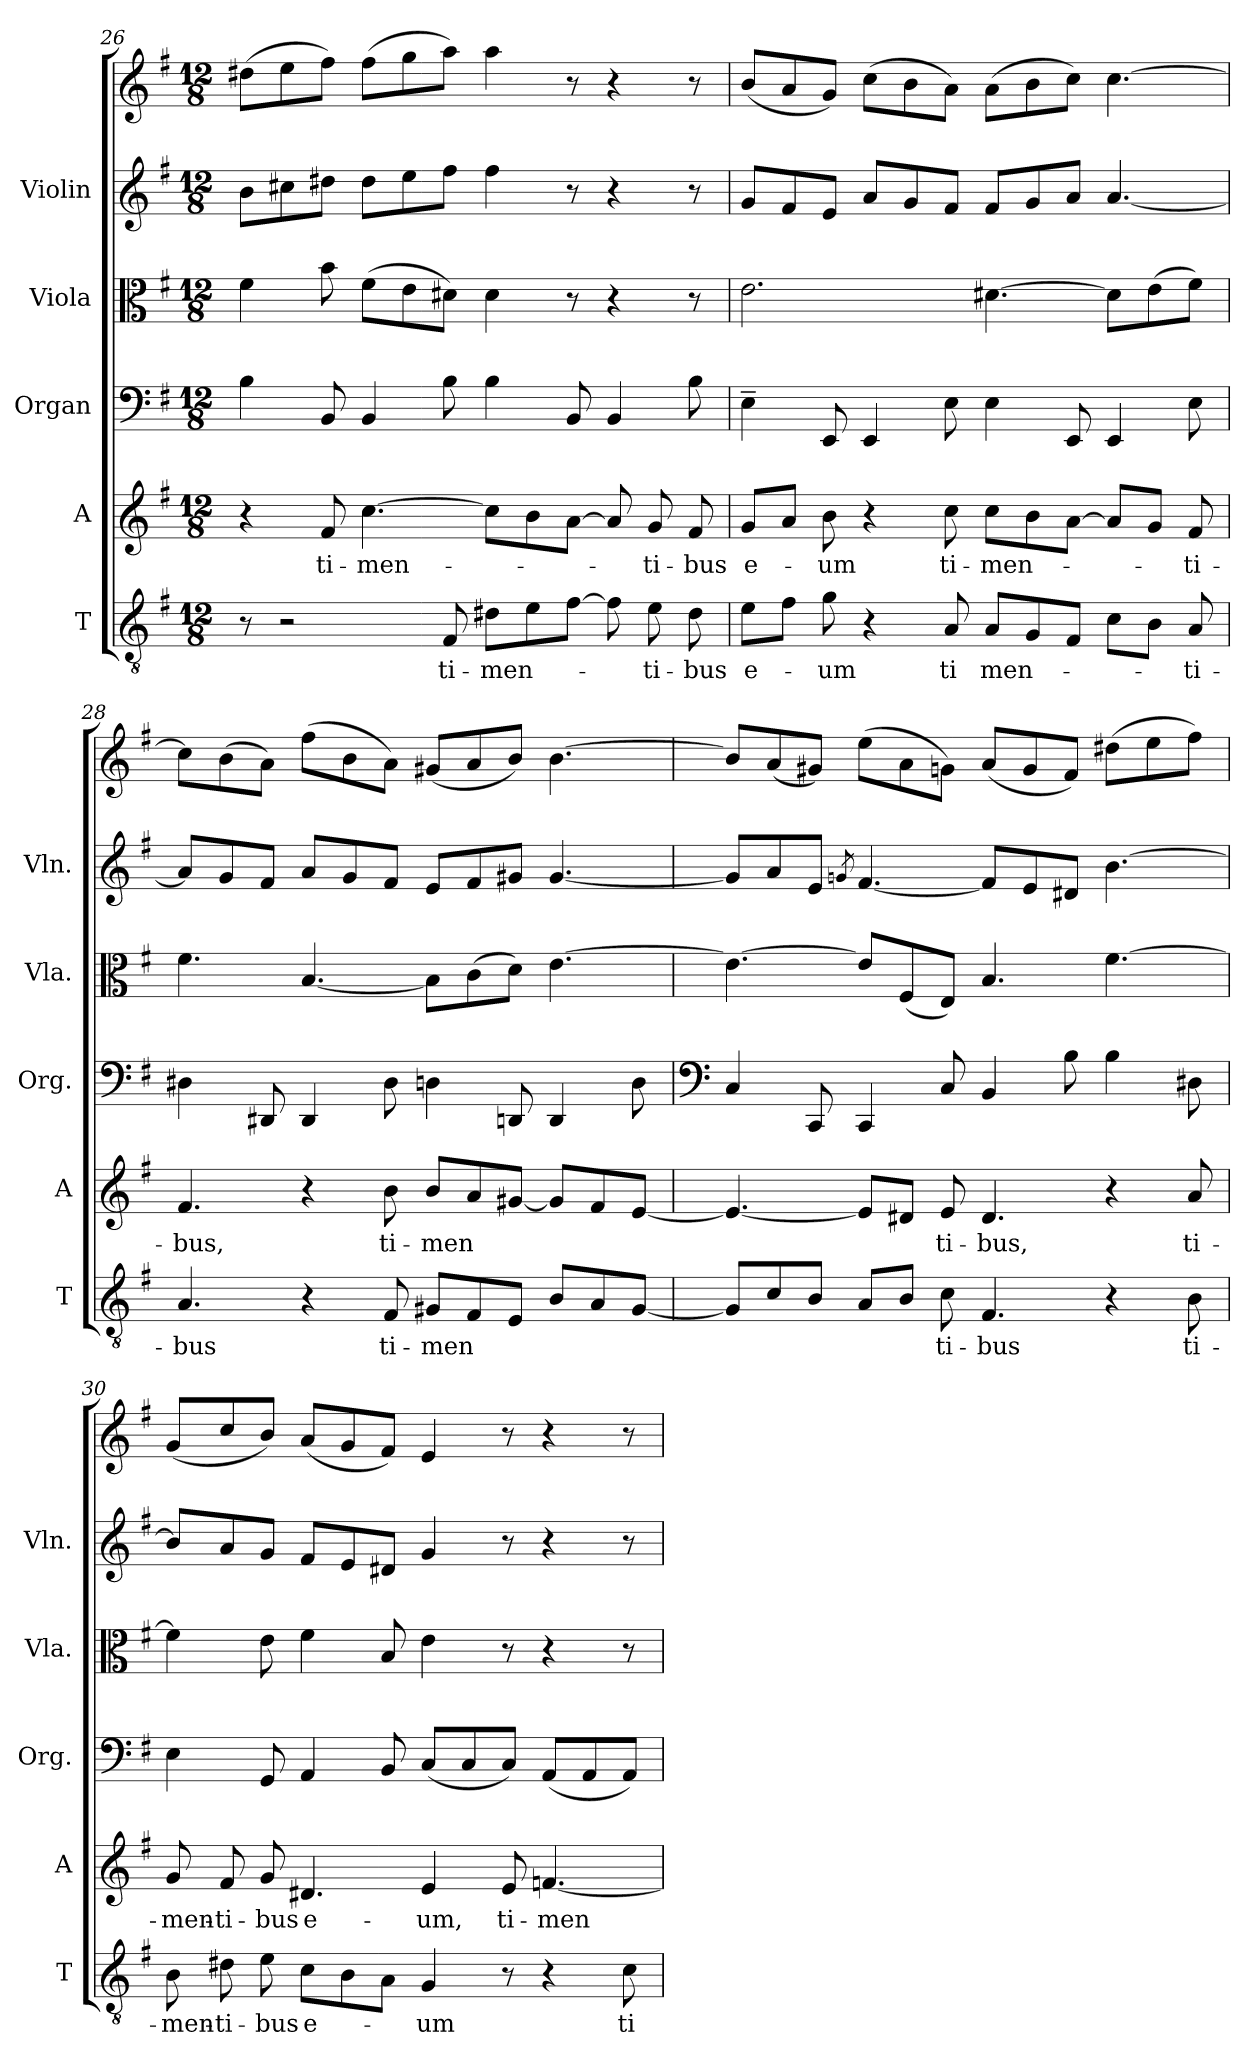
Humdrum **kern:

**kern	**text	**kern	**text	**kern	**kern	**kern	**kern
*part5	*part5	*part4	*part4	*part3	*part2	*part1	*part1
*staff6	*staff6	*staff5	*staff5	*staff4	*staff3	*staff2	*staff1
*I"T	*	*I"A	*	*I"Organ	*I"Viola	*I"Violin	*
*I'T	*	*I'A	*	*I'Org.	*I'Vla.	*I'Vln.	*
*clefGv2	*	*clefG2	*	*clefF4	*clefC3	*clefG2	*clefG2
*k[f#]	*	*k[f#]	*	*k[f#]	*k[f#]	*k[f#]	*k[f#]
*M12/8	*	*M12/8	*	*M12/8	*M12/8	*M12/8	*M12/8
=26	=26	=26	=26	=26	=26	=26	=26
8r	.	4r	.	4B\	4f#\	8b\L	(>8dd#X\L
2r	.	.	.	.	.	8cc#X\	8ee\
.	.	8f#/	ti-	8BB/	8b\	8dd#X\J	8ff#\J)
.	.	[4.cc\	-men-	4BB/	(>8f#\L	8dd#\L	(>8ff#\L
.	.	.	.	.	8e\	8ee\	8gg\
8F#/	ti-	.	.	8B\	8d#X\J)	8ff#\J	8aa\J)
8d#X\L	-men-	8cc\L]	.	4B\	4d#\	4ff#\	4aa\
8e\	.	8b\	.	.	.	.	.
[8f#\J	.	[8a\J	.	8BB/	8r	8r	8r
8f#\]	.	8a/]	.	4BB/	4r	4r	4r
8e\	-ti-	8g/	-ti-	.	.	.	.
8d#\	-bus	8f#/	-bus	8B\	8r	8r	8r
!!LO:LB:g=z
=27	=27	=27	=27	=27	=27	=27	=27
8e\L	e-	8g/L	e-	4E~\	2.e\	8g/L	(8b/L
8f#\J	.	8a/J	.	.	.	8f#/	8a/
8g\	-um	8b\	-um	8EE/	.	8e/J	8g/J)
4r	.	4r	.	4EE/	.	8a/L	(>8cc\L
.	.	.	.	.	.	8g/	8b\
8A/	ti	8cc\	ti-	8E\	.	8f#/J	8a\J)
8A/L	men-	8cc\L	-men-	4E\	[4.d#X\	8f#/L	(>8a\L
8G/	.	8b\	.	.	.	8g/	8b\
8F#/J	.	[8a\J	.	8EE/	.	8a/J	8cc\J)
8c\L	.	8a/L]	.	4EE/	8d#\L]	[4.a/	[4.cc\
8B\J	.	8g/J	.	.	(>8e\	.	.
8A/	-ti-	8f#/	-ti-	8E\	8f#\J)	.	.
=28	=28	=28	=28	=28	=28	=28	=28
4.A/	-bus	4.f#/	-bus,	4D#X\	4.f#\	8a/L]	8cc\L]
.	.	.	.	.	.	8g/	(>8b\
.	.	.	.	8DD#X/	.	8f#/J	8a\J)
4r	.	4r	.	4DD#/	[4.B/	8a/L	(>8ff#\L
.	.	.	.	.	.	8g/	8b\
8F#/	ti-	8b\	ti-	8D#\	.	8f#/J	8a\J)
8G#X/L	-men-	8b/L	-men-	4Dn\	8B\L]	8e/L	(8g#X/L
8F#/	.	8a/	.	.	(>8c\	8f#/	8a/
8E/J	.	[8g#X/J	.	8DDn/	8d\J)	8g#X/J	8b/J)
8B/L	.	8g#/L]	---	4DD/	[4.e\	[4.g#/	[4.b\
8A/	.	8f#/	.	.	.	.	.
[8G#/J	.	[8e/J	.	8D\	.	.	.
!!LO:PB:g=z
=29	=29	=29	=29	=29	=29	=29	=29
*	*	*	*	*clefF4	*	*	*
8G#/L]	--	4.e/_	---	4C/	4.e\_	8g#/L]	8b/L]
8c/	.	.	.	.	.	8a/	(8a/
8B/J	.	.	.	8CC/	.	8e/J	8g#X/J)
.	.	.	.	.	.	8qgn/	.
8A/L	.	8e/L]	.	4CC/	8e/L]	[4.f#/	(>8ee\L
8B/J	.	8d#X/J	.	.	(8F#/	.	8a\
8c\	-ti-	8e/	-ti-	8C/	8E/J)	.	8gn\J)
4.F#/	-bus	4.d#/	-bus,	4BB/	4.B/	8f#/L]	(8a/L
.	.	.	.	.	.	8e/	8g/
.	.	.	.	8B\	.	8d#X/J	8f#/J)
4r	.	4r	.	4B\	[4.f#\	[4.b\	(>8dd#X\L
.	.	.	.	.	.	.	8ee\
8B\	ti-	8a/	ti-	8D#X\	.	.	8ff#\J)
=30	=30	=30	=30	=30	=30	=30	=30
8B\	-men-	8g/	-men-	4E\	4f#\]	8b/L]	(8g/L
8d#X\	-ti-	8f#/	-ti-	.	.	8a/	8cc/
8e\	-bus	8g/	-bus	8GG/	8e\	8g/J	8b/J)
8c\L	e-	4.d#X/	e-	4AA/	4f#\	8f#/L	(8a/L
8B\	.	.	.	.	.	8e/	8g/
8A\J	.	.	.	8BB/	8B/	8d#X/J	8f#/J)
4G/	-um	4e/	-um,	(8C/L	4e\	4g/	4e/
.	.	.	.	8C/	.	.	.
8r	.	8e/	ti-	8C/J)	8r	8r	8r
4r	.	[4.fn/	-men-	(8AA/L	4r	4r	4r
.	.	.	.	8AA/	.	.	.
8c\	ti-	.	.	8AA/J)	8r	8r	8r
=	=	=	=	=	=	=	=
*-	*-	*-	*-	*-	*-	*-	*-
